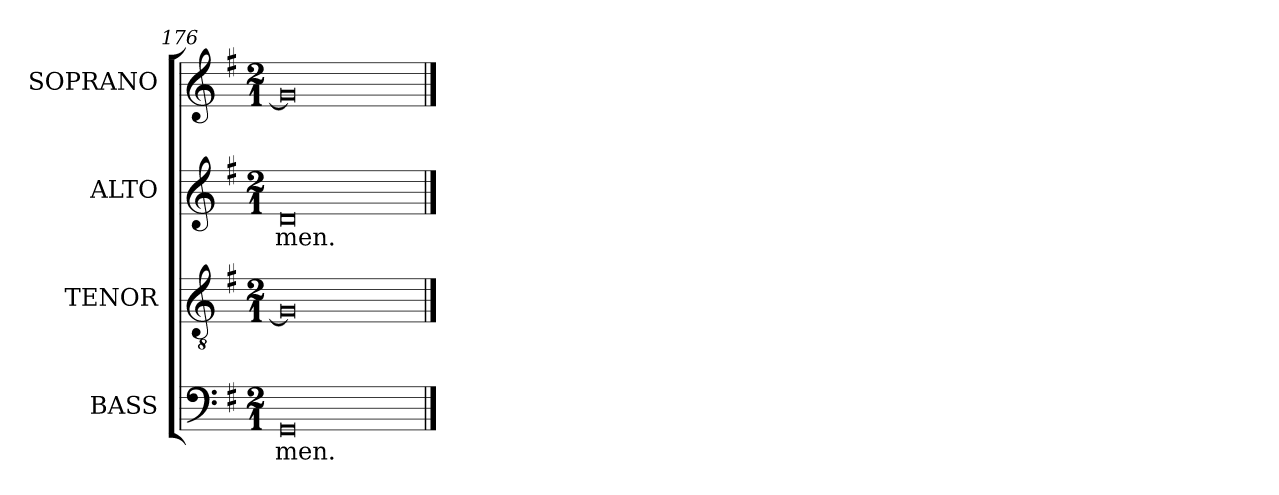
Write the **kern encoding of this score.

**kern	**text	**kern	**kern	**text	**kern
*part4	*part4	*part3	*part2	*part2	*part1
*staff4	*staff4	*staff3	*staff2	*staff2	*staff1
*I"BASS	*	*I"TENOR	*I"ALTO	*	*I"SOPRANO
*I'B.	*	*I'T.	*I'A.	*	*I'S.
*clefF4	*	*clefGv2	*clefG2	*	*clefG2
*	*	*ITrd7c12	*	*	*
*k[f#]	*	*k[f#]	*k[f#]	*	*k[f#]
*G:	*	*G:	*G:	*	*G:
*M2/1	*	*M2/1	*M2/1	*	*M2/1
=176	=176	=176	=176	=176	=176
!	!LO:LY:b:color=#000000	!	!	!	!
!	!	!	!	!LO:LY:b:color=#000000	!
0GGi	-men.	0GGi]	0di	-men.	0gi]
==	==	==	==	==	==
*-	*-	*-	*-	*-	*-
